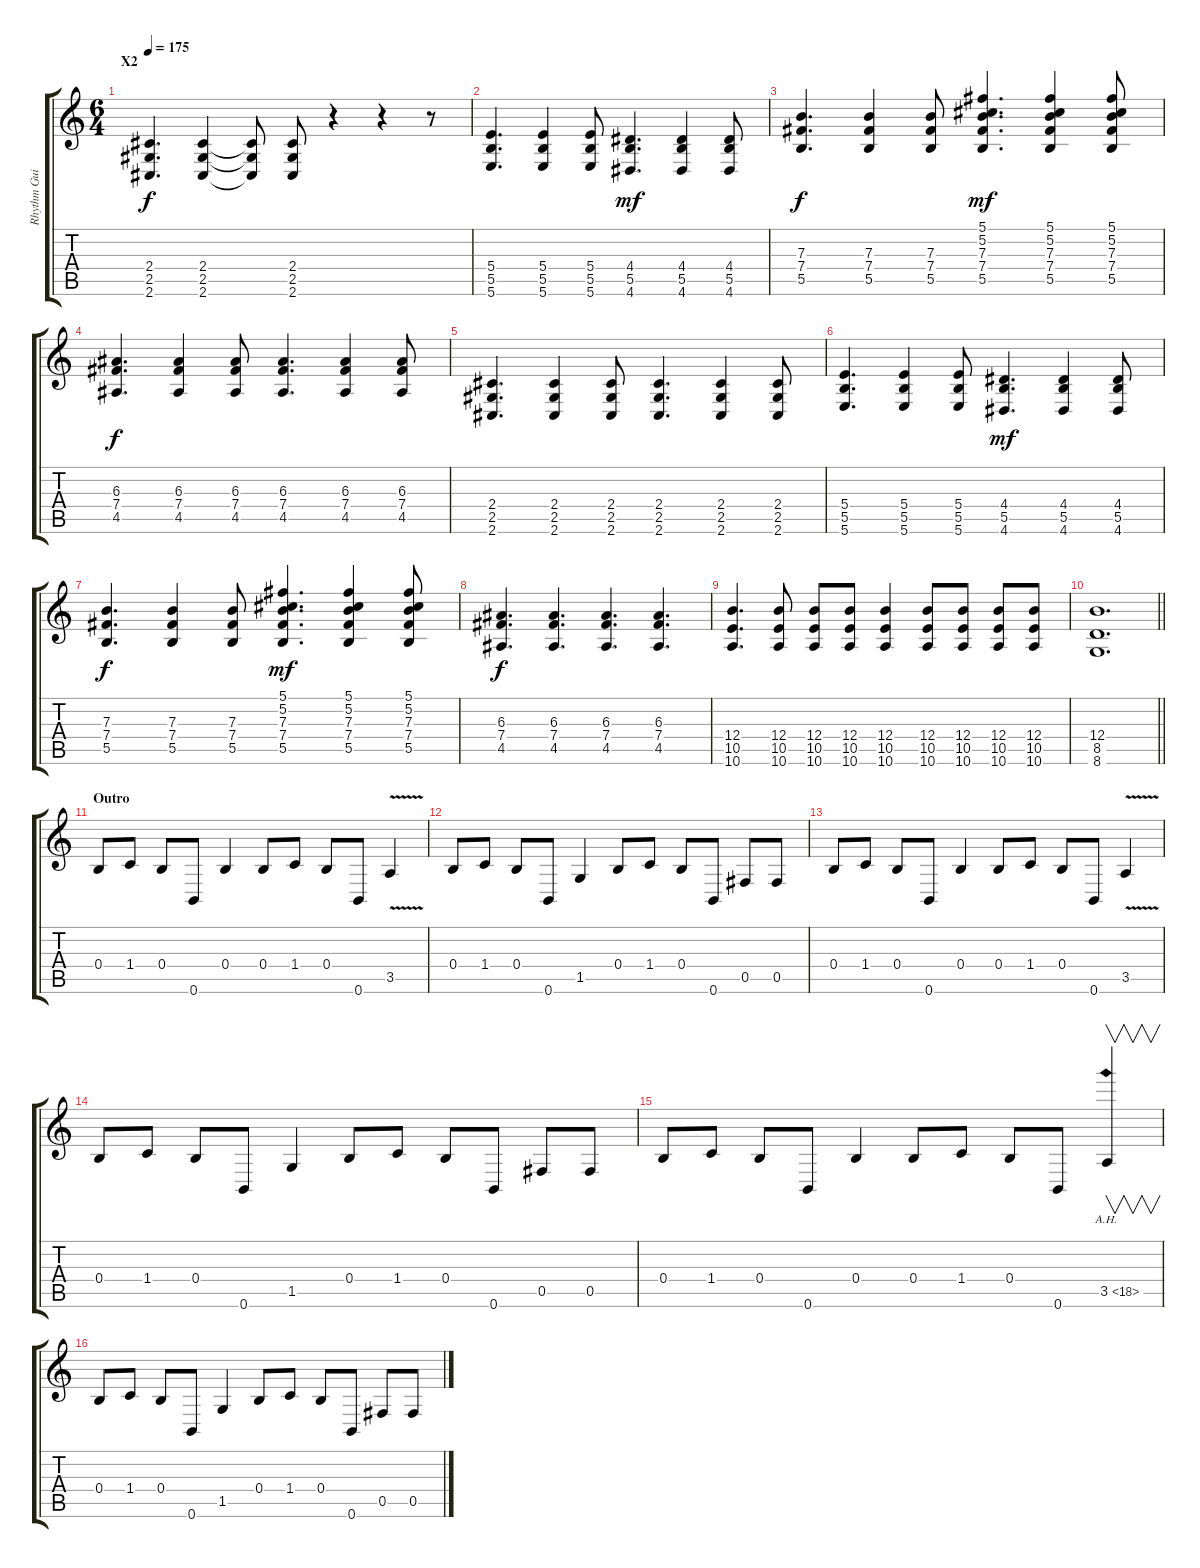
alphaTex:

\track ("Rhythm Guitar (Friedman)" "Rhythm Gui") {instrument distortionguitar}
\staff {score tabs}
\tuning (Db4 Ab3 E3 B2 Gb2 B1) {hide}
\ts (6 4)
\section ("" "X2")
\tempo 175
\clef g2
\ks c
(2.4 2.5 2.6).4{d dy f volume 16 balance 16} (2.4 2.5 2.6).4 (2.4{t} 2.5{t} 2.6{t}).8 (2.4 2.5 2.6).8 r.4 r.4 r.8 |
(5.4 5.5 5.6).4{d} (5.4 5.5 5.6).4 (5.4 5.5 5.6).8 (4.4 5.5 4.6).4{d dy mf} (4.4 5.5 4.6).4 (4.4 5.5 4.6).8 |
(7.3 7.4 5.5).4{d dy f} (7.3 7.4 5.5).4 (7.3 7.4 5.5).8 (5.1 5.2 7.3 7.4 5.5).4{d dy mf} (5.1 5.2 7.3 7.4 5.5).4 (5.1 5.2 7.3 7.4 5.5).8 |
(6.3 7.4 4.5).4{d dy f} (6.3 7.4 4.5).4 (6.3 7.4 4.5).8 (6.3 7.4 4.5).4{d} (6.3 7.4 4.5).4 (6.3 7.4 4.5).8 |
(2.4 2.5 2.6).4{d} (2.4 2.5 2.6).4 (2.4 2.5 2.6).8 (2.4 2.5 2.6).4{d} (2.4 2.5 2.6).4 (2.4 2.5 2.6).8 |
(5.4 5.5 5.6).4{d} (5.4 5.5 5.6).4 (5.4 5.5 5.6).8 (4.4 5.5 4.6).4{d dy mf} (4.4 5.5 4.6).4 (4.4 5.5 4.6).8 |
(7.3 7.4 5.5).4{d dy f} (7.3 7.4 5.5).4 (7.3 7.4 5.5).8 (5.1 5.2 7.3 7.4 5.5).4{d dy mf} (5.1 5.2 7.3 7.4 5.5).4 (5.1 5.2 7.3 7.4 5.5).8 |
(6.3 7.4 4.5).4{d dy f} (6.3 7.4 4.5).4{d} (6.3 7.4 4.5).4{d} (6.3 7.4 4.5).4{d} |
(12.4 10.5 10.6).4{d} (12.4 10.5 10.6).8 (12.4 10.5 10.6).8 (12.4 10.5 10.6).8 (12.4 10.5 10.6).4 (12.4 10.5 10.6).8 (12.4 10.5 10.6).8 (12.4 10.5 10.6).8 (12.4 10.5 10.6).8 |
\barLineRight lightlight
(12.4 8.5 8.6).1{d} |
\section ("" "Outro")
0.4.8{volume 16 balance 16} 1.4.8 0.4.8 0.6.8 0.4.4 0.4.8 1.4.8 0.4.8 0.6.8 3.5{v}.4 |
0.4.8 1.4.8 0.4.8 0.6.8 1.5.4 0.4.8 1.4.8 0.4.8 0.6.8 0.5.8 0.5.8 |
0.4.8 1.4.8 0.4.8 0.6.8 0.4.4 0.4.8 1.4.8 0.4.8 0.6.8 3.5{v}.4 |
0.4.8 1.4.8 0.4.8 0.6.8 1.5.4 0.4.8 1.4.8 0.4.8 0.6.8 0.5.8 0.5.8 |
0.4.8 1.4.8 0.4.8 0.6.8 0.4.4 0.4.8 1.4.8 0.4.8 0.6.8 3.5{ah 15}.4{v} |
0.4.8 1.4.8 0.4.8 0.6.8 1.5.4 0.4.8 1.4.8 0.4.8 0.6.8 0.5.8 0.5.8
